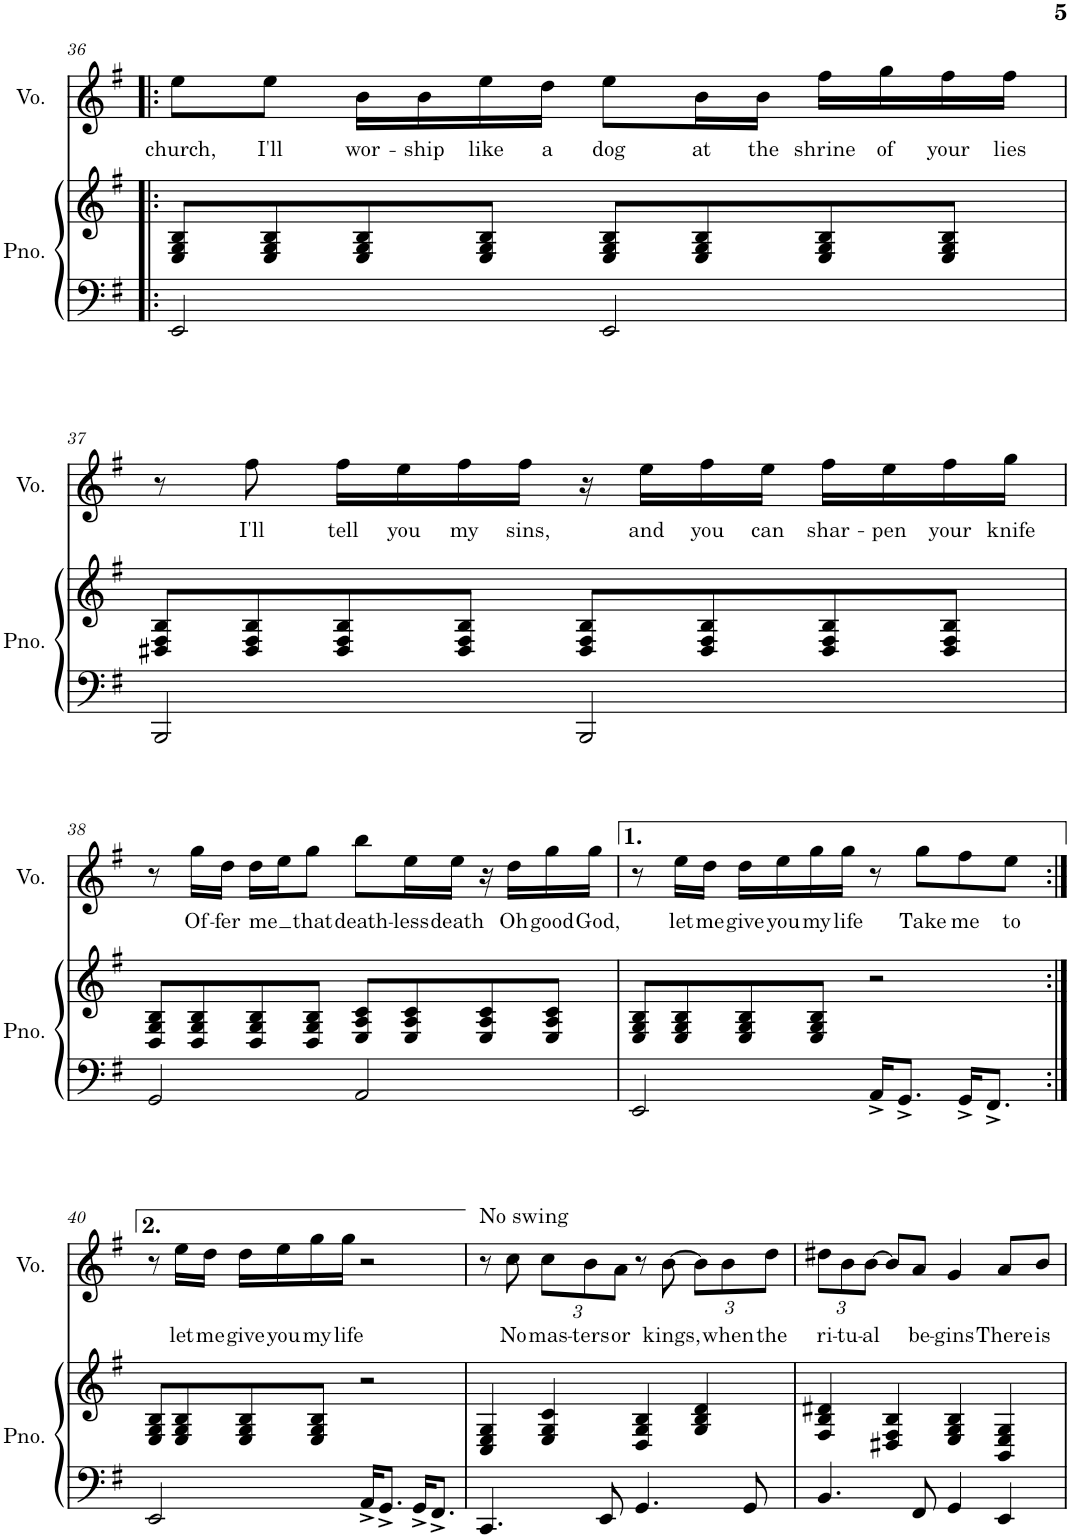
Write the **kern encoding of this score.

**kern	**kern	**kern	**text
*part2	*part2	*part1	*part1
*staff3	*staff2	*staff1	*staff1
*I"Piano	*	*I"Voice	*
*I'Pno.	*	*I'Vo.	*
!!LO:PB:g=z
*clefF4	*clefG2	*clefG2	*
*k[f#]	*k[f#]	*k[f#]	*
*M4/4	*M4/4	*M4/4	*
=36!|:	=36!|:	=36!|:	=36!|:
!	!	!	!LO:LY:b
2EE/	8E/ 8G/ 8B/L	8ee\L	church,
!	!	!	!LO:LY:b
.	8E/ 8G/ 8B/	8ee\J	I'll
!	!	!	!LO:LY:b
.	8E/ 8G/ 8B/	16b\LL	wor-
!	!	!	!LO:LY:b
.	.	16b\	-ship
!	!	!	!LO:LY:b
.	8E/ 8G/ 8B/J	16ee\	like
!	!	!	!LO:LY:b
.	.	16dd\JJ	a
!	!	!	!LO:LY:b
2EE/	8E/ 8G/ 8B/L	8ee\L	dog
!	!	!	!LO:LY:b
.	8E/ 8G/ 8B/	16b\L	at
!	!	!	!LO:LY:b
.	.	16b\JJ	the
!	!	!	!LO:LY:b
.	8E/ 8G/ 8B/	16ff#\LL	shrine
!	!	!	!LO:LY:b
.	.	16gg\	of
!	!	!	!LO:LY:b
.	8E/ 8G/ 8B/J	16ff#\	your
!	!	!	!LO:LY:b
.	.	16ff#\JJ	lies
!!LO:LB:g=z
=37	=37	=37	=37
2BBB/	8D#X/ 8F#/ 8B/L	8r	.
!	!	!	!LO:LY:b
.	8D#/ 8F#/ 8B/	8ff#\	I'll
!	!	!	!LO:LY:b
.	8D#/ 8F#/ 8B/	16ff#\LL	tell
!	!	!	!LO:LY:b
.	.	16ee\	you
!	!	!	!LO:LY:b
.	8D#/ 8F#/ 8B/J	16ff#\	my
!	!	!	!LO:LY:b
.	.	16ff#\JJ	sins,
2BBB/	8D#/ 8F#/ 8B/L	16r	.
!	!	!	!LO:LY:b
.	.	16ee\LL	and
!	!	!	!LO:LY:b
.	8D#/ 8F#/ 8B/	16ff#\	you
!	!	!	!LO:LY:b
.	.	16ee\JJ	can
!	!	!	!LO:LY:b
.	8D#/ 8F#/ 8B/	16ff#\LL	shar-
!	!	!	!LO:LY:b
.	.	16ee\	-pen
!	!	!	!LO:LY:b
.	8D#/ 8F#/ 8B/J	16ff#\	your
!	!	!	!LO:LY:b
.	.	16gg\JJ	knife
!!LO:LB:g=z
=38	=38	=38	=38
2GG/	8D/ 8G/ 8B/L	8r	.
!	!	!	!LO:LY:b
.	8D/ 8G/ 8B/	16gg\LL	Of-
!	!	!	!LO:LY:b
.	.	16dd\JJ	-fer
!	!	!	!LO:LY:b
.	8D/ 8G/ 8B/	16dd\LL	me
.	.	16ee\J	.
!	!	!	!LO:LY:b
.	8D/ 8G/ 8B/J	8gg\J	that
!	!	!	!LO:LY:b
2AA/	8E/ 8A/ 8c/L	8bb\L	death-
!	!	!	!LO:LY:b
.	8E/ 8A/ 8c/	16ee\L	-less
!	!	!	!LO:LY:b
.	.	16ee\JJ	death
.	8E/ 8A/ 8c/	16r	.
!	!	!	!LO:LY:b
.	.	16dd\LL	Oh
!	!	!	!LO:LY:b
.	8E/ 8A/ 8c/J	16gg\	good
!	!	!	!LO:LY:b
.	.	16gg\JJ	God,
=39	=39	=39	=39
2EE/	8E/ 8G/ 8B/L	8r	.
!	!	!	!LO:LY:b
.	8E/ 8G/ 8B/	16ee\LL	let
!	!	!	!LO:LY:b
.	.	16dd\JJ	me
!	!	!	!LO:LY:b
.	8E/ 8G/ 8B/	16dd\LL	give
!	!	!	!LO:LY:b
.	.	16ee\	you
!	!	!	!LO:LY:b
.	8E/ 8G/ 8B/J	16gg\	my
!	!	!	!LO:LY:b
.	.	16gg\JJ	life
16AA^/KL	2r	8r	.
8.GG^/J	.	.	.
!	!	!	!LO:LY:b
.	.	8gg\L	Take
!	!	!	!LO:LY:b
16GG^/KL	.	8ff#\	me
8.FF#^/J	.	.	.
!	!	!	!LO:LY:b
.	.	8ee\J	to
!!LO:LB:g=z
=40:|!	=40:|!	=40:|!	=40:|!
2EE/	8E/ 8G/ 8B/L	8r	.
!	!	!	!LO:LY:b
.	8E/ 8G/ 8B/	16ee\LL	let
!	!	!	!LO:LY:b
.	.	16dd\JJ	me
!	!	!	!LO:LY:b
.	8E/ 8G/ 8B/	16dd\LL	give
!	!	!	!LO:LY:b
.	.	16ee\	you
!	!	!	!LO:LY:b
.	8E/ 8G/ 8B/J	16gg\	my
!	!	!	!LO:LY:b
.	.	16gg\JJ	life
16AA^/KL	2r	2r	.
8.GG^/J	.	.	.
16GG^/KL	.	.	.
8.FF#^/J	.	.	.
=41	=41	=41	=41
!	!	!LO:TX:a:t=No swing	!
4.CC/	4C/ 4E/ 4G/	8r	.
!	!	!	!LO:LY:b
.	.	8cc\	No
*	*	*Xbrackettup	*
!	!	!	!LO:LY:b
.	4E/ 4G/ 4c/	12cc\L	mas-
!	!	!	!LO:LY:b
.	.	12b\	-ters
8EE/	.	.	.
!	!	!	!LO:LY:b
.	.	12a\J	or
4.GG/	4D/ 4G/ 4B/	8r	.
!	!	!	!LO:LY:b
.	.	[8b\	kings,
.	4G/ 4B/ 4d/	12b\L]	.
!	!	!	!LO:LY:b
.	.	12b\	when
8GG/	.	.	.
!	!	!	!LO:LY:b
.	.	12dd\J	the
=42	=42	=42	=42
!	!	!	!LO:LY:b
4.BB/	4F#/ 4B/ 4d#X/	12dd#X\L	ri-
!	!	!	!LO:LY:b
.	.	12b\	-tu-
!	!	!	!LO:LY:b
.	.	[12b\J	-al
.	4D#X/ 4F#/ 4B/	8b/L]	.
!	!	!	!LO:LY:b
8FF#/	.	8a/J	be-
!	!	!	!LO:LY:b
4GG/	4E/ 4G/ 4B/	4g/	-gins
!	!	!	!LO:LY:b
4EE/	4BB/ 4E/ 4G/	8a/L	There
!	!	!	!LO:LY:b
.	.	8b/J	is
=	=	=	=
*-	*-	*-	*-
